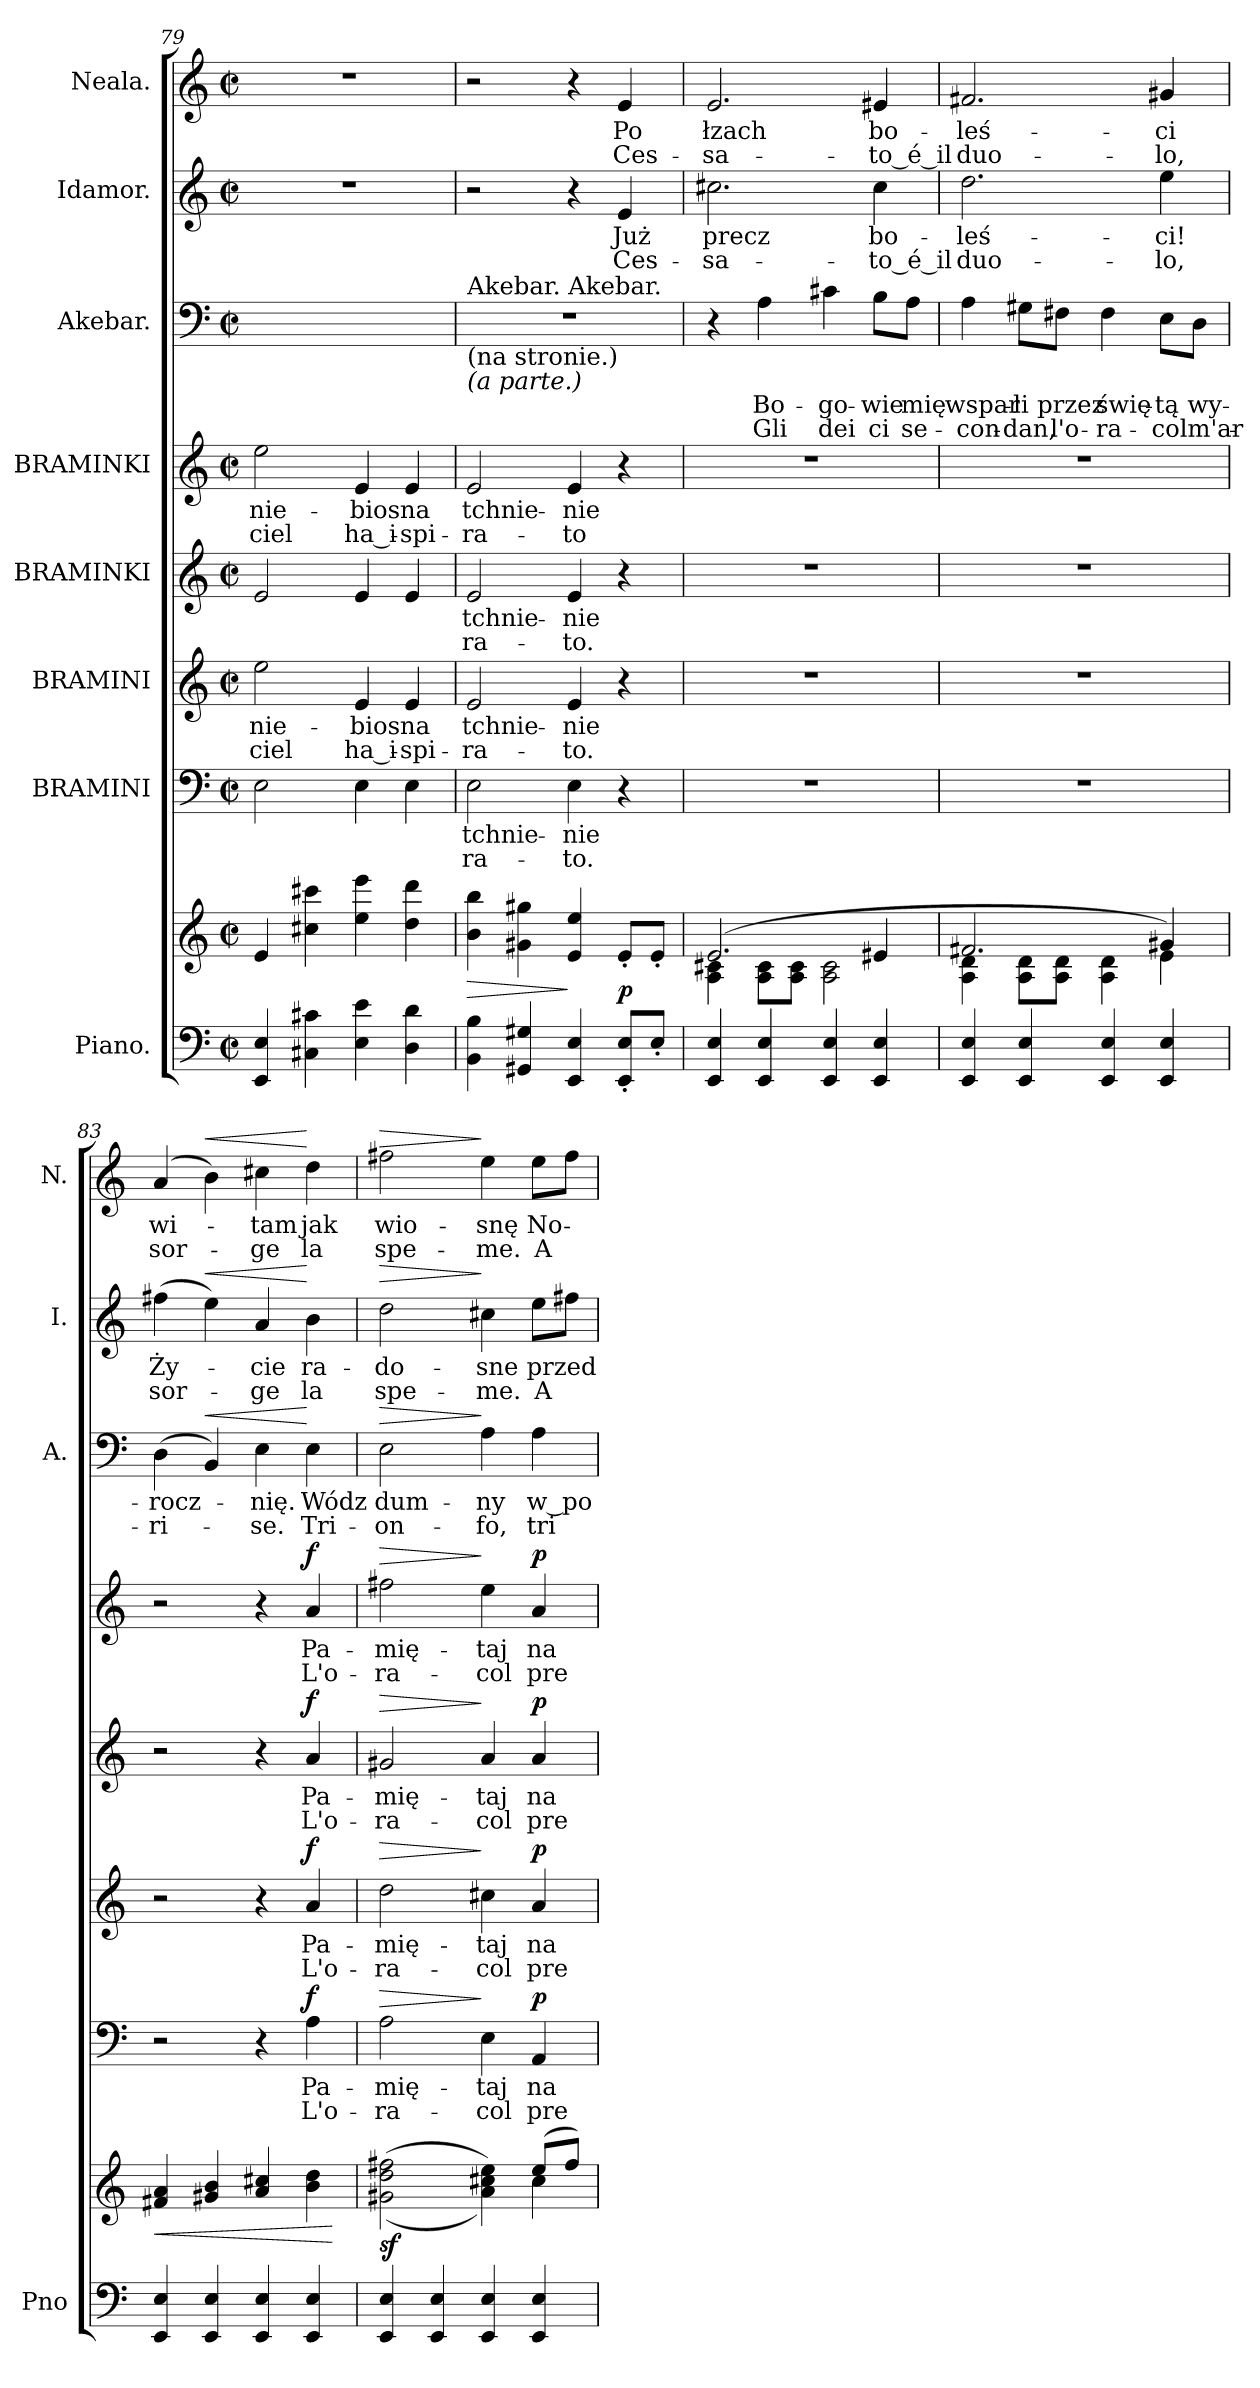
**kern	**kern	**dynam	**kern	**text	**text	**dynam	**kern	**text	**text	**dynam	**kern	**text	**text	**dynam	**kern	**text	**text	**dynam	**kern	**text	**text	**dynam	**kern	**text	**text	**dynam	**kern	**text	**text	**dynam
*part8	*part8	*part8	*part7	*part7	*part7	*part7	*part6	*part6	*part6	*part6	*part5	*part5	*part5	*part5	*part4	*part4	*part4	*part4	*part3	*part3	*part3	*part3	*part2	*part2	*part2	*part2	*part1	*part1	*part1	*part1
*staff9	*staff8	*staff8/9	*staff7	*staff7	*staff7	*staff7	*staff6	*staff6	*staff6	*staff6	*staff5	*staff5	*staff5	*staff5	*staff4	*staff4	*staff4	*staff4	*staff3	*staff3	*staff3	*staff3	*staff2	*staff2	*staff2	*staff2	*staff1	*staff1	*staff1	*staff1
*I"Piano.	*	*	*I"BRAMINI	*	*	*	*I"BRAMINI	*	*	*	*I"BRAMINKI	*	*	*	*I"BRAMINKI	*	*	*	*I"Akebar.	*	*	*	*I"Idamor.	*	*	*	*I"Neala.	*	*	*
*I'Pno	*	*	*	*	*	*	*	*	*	*	*	*	*	*	*	*	*	*	*I'A.	*	*	*	*I'I.	*	*	*	*I'N.	*	*	*
*clefF4	*clefG2	*	*clefF4	*	*	*	*clefG2	*	*	*	*clefG2	*	*	*	*clefG2	*	*	*	*clefF4	*	*	*	*clefG2	*	*	*	*clefG2	*	*	*
*	*	*	*	*	*	*	*ITrd8c12	*	*	*	*	*	*	*	*	*	*	*	*	*	*	*	*ITrd8c12	*	*	*	*	*	*	*
*k[]	*k[]	*	*k[]	*	*	*	*k[]	*	*	*	*k[]	*	*	*	*k[]	*	*	*	*k[]	*	*	*	*k[]	*	*	*	*k[]	*	*	*
*a:	*a:	*	*a:	*	*	*	*a:	*	*	*	*a:	*	*	*	*a:	*	*	*	*a:	*	*	*	*a:	*	*	*	*a:	*	*	*
*M2/2	*M2/2	*	*M2/2	*	*	*	*M2/2	*	*	*	*M2/2	*	*	*	*M2/2	*	*	*	*M2/2	*	*	*	*M2/2	*	*	*	*M2/2	*	*	*
*met(c|)	*met(c|)	*	*met(c|)	*	*	*	*met(c|)	*	*	*	*met(c|)	*	*	*	*met(c|)	*	*	*	*met(c|)	*	*	*	*met(c|)	*	*	*	*met(c|)	*	*	*
=79	=79	=79	=79	=79	=79	=79	=79	=79	=79	=79	=79	=79	=79	=79	=79	=79	=79	=79	=79	=79	=79	=79	=79	=79	=79	=79	=79	=79	=79	=79
4EE/ 4E/	4e/	.	2E\	.	.	.	2e\	nie-	ciel	.	2e/	.	.	.	2ee\	nie-	ciel	.	1ryy	.	.	.	1r	.	.	.	1r	.	.	.
4C#X\ 4c#X\	4cc#X\ 4ccc#X\	.	.	.	.	.	.	.	.	.	.	.	.	.	.	.	.	.	.	.	.	.	.	.	.	.	.	.	.	.
4E\ 4e\	4ee\ 4eee\	.	4E\	.	.	.	4E/	-bios	ha_i-	.	4e/	.	.	.	4e/	-bios	ha_i-	.	.	.	.	.	.	.	.	.	.	.	.	.
4D\ 4d\	4dd\ 4ddd\	.	4E\	.	.	.	4E/	na	-spi-	.	4e/	.	.	.	4e/	na	-spi-	.	.	.	.	.	.	.	.	.	.	.	.	.
=80	=80	=80	=80	=80	=80	=80	=80	=80	=80	=80	=80	=80	=80	=80	=80	=80	=80	=80	=80	=80	=80	=80	=80	=80	=80	=80	=80	=80	=80	=80
!	!	!	!	!	!	!	!	!	!	!	!	!	!	!	!	!	!	!	!LO:TX:b:t=(na stronie.)	!	!	!	!	!	!	!	!	!	!	!
!	!	!	!	!	!	!	!	!	!	!	!	!	!	!	!	!	!	!	!LO:TX:b:i:t=(a parte.)	!	!	!	!	!	!	!	!	!	!	!
!	!	!	!	!	!	!	!	!	!	!	!	!	!	!	!	!	!	!	!LO:TX:a:t=Akebar. Akebar.	!	!	!	!	!	!	!	!	!	!	!
!	!	!LO:HP:b	!	!	!	!	!	!	!	!	!	!	!	!	!	!	!	!	!	!	!	!	!	!	!	!	!	!	!	!
4BB\ 4B\	4b\ 4bb\	>	2E\	tchnie-	-ra-	.	2E/	tchnie-	-ra-	.	2e/	tchnie-	-ra-	.	2e/	tchnie-	-ra-	.	1r	.	.	.	2r	.	.	.	2r	.	.	.
4GG#X/ 4G#X/	4g#X\ 4gg#X\	.	.	.	.	.	.	.	.	.	.	.	.	.	.	.	.	.	.	.	.	.	.	.	.	.	.	.	.	.
4EE/ 4E/	4e/ 4ee/	]	4E\	-nie	-to.	.	4E/	-nie	-to.	.	4e/	-nie	-to.	.	4e/	-nie	-to	.	.	.	.	.	4r	.	.	.	4r	.	.	.
8EE'>/ 8E'>/L	8e'/L	p	4r	.	.	.	4r	.	.	.	4r	.	.	.	4r	.	.	.	.	.	.	.	4E/	Już	Ces-	.	4e/	Po	Ces-	.
8E'/J	8e'/J	.	.	.	.	.	.	.	.	.	.	.	.	.	.	.	.	.	.	.	.	.	.	.	.	.	.	.	.	.
=81	=81	=81	=81	=81	=81	=81	=81	=81	=81	=81	=81	=81	=81	=81	=81	=81	=81	=81	=81	=81	=81	=81	=81	=81	=81	=81	=81	=81	=81	=81
*	*^	*	*	*	*	*	*	*	*	*	*	*	*	*	*	*	*	*	*	*	*	*	*	*	*	*	*	*	*	*
4EE/ 4E/	(2.e/	4A\ 4c#X\	.	1r	.	.	.	1r	.	.	.	1r	.	.	.	1r	.	.	.	4r	.	.	.	2.c#X\	precz	-sa-	.	2.e/	łzach	-sa-	.
4EE/ 4E/	.	8A\ 8c#\L	.	.	.	.	.	.	.	.	.	.	.	.	.	.	.	.	.	4A\	Bo-	Gli	.	.	.	.	.	.	.	.	.
.	.	8A\ 8c#\J	.	.	.	.	.	.	.	.	.	.	.	.	.	.	.	.	.	.	.	.	.	.	.	.	.	.	.	.	.
4EE/ 4E/	.	2A\ 2c#\	.	.	.	.	.	.	.	.	.	.	.	.	.	.	.	.	.	4c#X\	-go-	dei	.	.	.	.	.	.	.	.	.
4EE/ 4E/	4e#X/	.	.	.	.	.	.	.	.	.	.	.	.	.	.	.	.	.	.	8B\L	-wie	ci	.	4c#\	bo-	-to_é_il	.	4e#X/	bo-	-to_é_il	.
.	.	.	.	.	.	.	.	.	.	.	.	.	.	.	.	.	.	.	.	8A\J	mię	se-	.	.	.	.	.	.	.	.	.
=82	=82	=82	=82	=82	=82	=82	=82	=82	=82	=82	=82	=82	=82	=82	=82	=82	=82	=82	=82	=82	=82	=82	=82	=82	=82	=82	=82	=82	=82	=82	=82
4EE/ 4E/	2.f#X/	4A\ 4d\	.	1r	.	.	.	1r	.	.	.	1r	.	.	.	1r	.	.	.	4A\	wspar-	-con-	.	2.d\	-leś-	duo-	.	2.f#X/	-leś-	duo-	.
4EE/ 4E/	.	8A\ 8d\L	.	.	.	.	.	.	.	.	.	.	.	.	.	.	.	.	.	8G#X\L	-li	-dan,	.	.	.	.	.	.	.	.	.
.	.	8A\ 8d\J	.	.	.	.	.	.	.	.	.	.	.	.	.	.	.	.	.	8F#X\J	przez	l'o-	.	.	.	.	.	.	.	.	.
4EE/ 4E/	.	4A\ 4d\	.	.	.	.	.	.	.	.	.	.	.	.	.	.	.	.	.	4F#\	świę-	-ra-	.	.	.	.	.	.	.	.	.
4EE/ 4E/	4g#X/)	4e\	.	.	.	.	.	.	.	.	.	.	.	.	.	.	.	.	.	8E\L	-tą	-col	.	4e\	-ci!	-lo,	.	4g#X/	-ci	-lo,	.
.	.	.	.	.	.	.	.	.	.	.	.	.	.	.	.	.	.	.	.	8D\J	wy-	m'ar-	.	.	.	.	.	.	.	.	.
*	*v	*v	*	*	*	*	*	*	*	*	*	*	*	*	*	*	*	*	*	*	*	*	*	*	*	*	*	*	*	*	*
=83	=83	=83	=83	=83	=83	=83	=83	=83	=83	=83	=83	=83	=83	=83	=83	=83	=83	=83	=83	=83	=83	=83	=83	=83	=83	=83	=83	=83	=83	=83
!	!	!LO:HP:b	!	!	!	!	!	!	!	!	!	!	!	!	!	!	!	!	!	!	!	!	!	!	!	!	!	!	!	!
4EE/ 4E/	4f#X/ 4a/	<	2r	.	.	.	2r	.	.	.	2r	.	.	.	2r	.	.	.	(4D\	-rocz-	-ri-	.	(4f#X\	Ży-	sor-	.	(4a/	wi-	sor-	.
!	!	!	!	!	!	!	!	!	!	!	!	!	!	!	!	!	!	!	!	!	!	!LO:HP:a	!	!	!	!LO:HP:a	!	!	!	!LO:HP:a
4EE/ 4E/	4g#X/ 4b/	.	.	.	.	.	.	.	.	.	.	.	.	.	.	.	.	.	4BB/)	.	.	<	4e\)	.	.	<	4b\)	.	.	<
4EE/ 4E/	4a/ 4cc#X/	.	4r	.	.	.	4r	.	.	.	4r	.	.	.	4r	.	.	.	4E\	-nię.	se.	.	4A/	-cie	-ge	.	4cc#X\	-tam	-ge	.
!	!	!	!	!	!	!LO:DY:a	!	!	!	!LO:DY:a	!	!	!	!LO:DY:a	!	!	!	!LO:DY:a	!	!	!	!	!	!	!	!	!	!	!	!
4EE/ 4E/	4b\ 4dd\	.	4A\	Pa-	L'o-	f	4A/	Pa-	L'o-	f	4a/	Pa-	L'o-	f	4a/	Pa-	L'o-	f	4E\	Wódz	Tri-	[	4B\	ra-	la	[	4dd\	jak	la	[
.	.	[	.	.	.	.	.	.	.	.	.	.	.	.	.	.	.	.	.	.	.	.	.	.	.	.	.	.	.	.
=84	=84	=84	=84	=84	=84	=84	=84	=84	=84	=84	=84	=84	=84	=84	=84	=84	=84	=84	=84	=84	=84	=84	=84	=84	=84	=84	=84	=84	=84	=84
*	*^	*	*	*	*	*	*	*	*	*	*	*	*	*	*	*	*	*	*	*	*	*	*	*	*	*	*	*	*	*
!	!	!	!	!	!	!	!LO:HP:a	!	!	!	!LO:HP:a	!	!	!	!LO:HP:a	!	!	!	!LO:HP:a	!	!	!	!LO:HP:a	!	!	!	!LO:HP:a	!	!	!	!LO:HP:a
4EE/ 4E/	(<(>2g#X\ 2dd\ 2ff#X\	2.ryy	sf	2A\	-mię-	-ra-	>	2d\	-mię-	-ra-	>	2g#X/	-mię-	-ra-	>	2ff#X\	-mię-	-ra-	>	2E\	dum-	-on-	>	2d\	-do-	spe-	>	2ff#X\	wio-	spe-	>
4EE/ 4E/	.	.	.	.	.	.	.	.	.	.	.	.	.	.	.	.	.	.	.	.	.	.	.	.	.	.	.	.	.	.	.
4EE/ 4E/	4a\ 4cc#X\ 4ee\))	.	.	4E\	-taj	-col	]	4c#X\	-taj	-col	]	4a/	-taj	-col	]	4ee\	-taj	-col	]	4A\	-ny	-fo,	]	4c#X\	-sne	-me.	]	4ee\	-snę	-me.	]
!	!	!	!	!	!	!	!LO:DY:a	!	!	!	!LO:DY:a	!	!	!	!LO:DY:a	!	!	!	!LO:DY:a	!	!	!	!	!	!	!	!	!	!	!	!
4EE/ 4E/	(8ee/L	4cc#\	.	4AA/	na	pre-	p	4A/	na	pre-	p	4a/	na	pre-	p	4a/	na	pre-	p	4A\	w_po-	tri-	.	8e\L	przed	A	.	8ee\L	No-	A	.
.	8ff#/J)	.	.	.	.	.	.	.	.	.	.	.	.	.	.	.	.	.	.	.	.	.	.	8f#X\J	.	.	.	8ff#\J	.	.	.
*	*v	*v	*	*	*	*	*	*	*	*	*	*	*	*	*	*	*	*	*	*	*	*	*	*	*	*	*	*	*	*	*
=	=	=	=	=	=	=	=	=	=	=	=	=	=	=	=	=	=	=	=	=	=	=	=	=	=	=	=	=	=	=
*-	*-	*-	*-	*-	*-	*-	*-	*-	*-	*-	*-	*-	*-	*-	*-	*-	*-	*-	*-	*-	*-	*-	*-	*-	*-	*-	*-	*-	*-	*-
